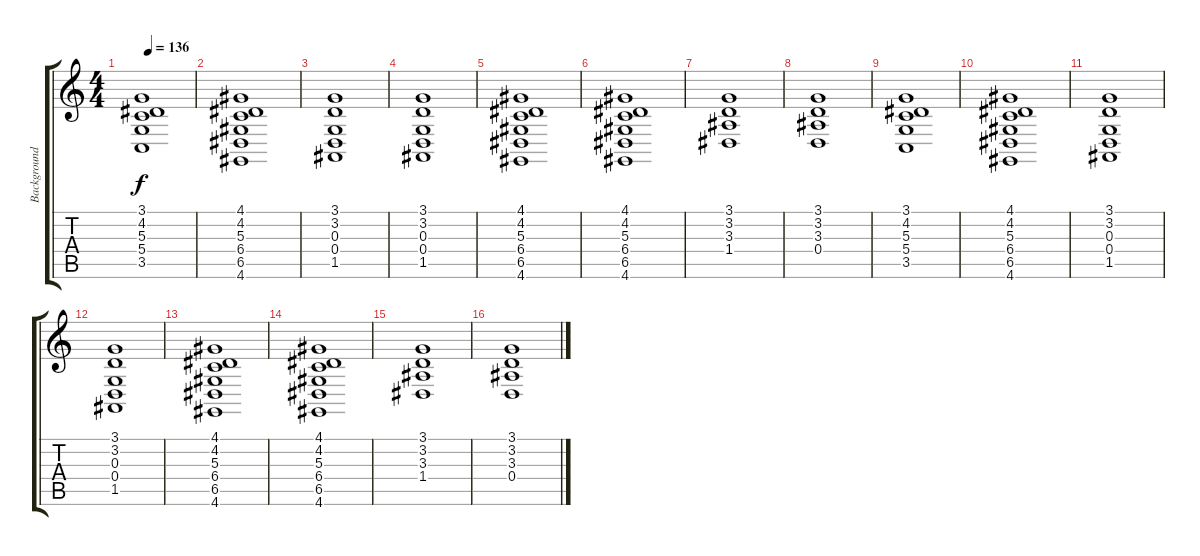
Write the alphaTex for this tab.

\track ("Background" "Background") {instrument stringensemble2}
\staff {score tabs}
\tuning (E4 B3 G3 D3 A2 E2) {hide}
\ts (4 4)
\tempo 136
\clef g2
\ks c
(3.1 4.2 5.3 5.4 3.5).1{dy f} |
(4.1 4.2 5.3 6.4 6.5 4.6).1 |
(3.1 3.2 0.3 0.4 1.5).1 |
(3.1 3.2 0.3 0.4 1.5).1 |
(4.1 4.2 5.3 6.4 6.5 4.6).1 |
(4.1 4.2 5.3 6.4 6.5 4.6).1 |
(3.1 3.2 3.3 1.4).1 |
(3.1 3.2 3.3 0.4).1 |
(3.1 4.2 5.3 5.4 3.5).1 |
(4.1 4.2 5.3 6.4 6.5 4.6).1 |
(3.1 3.2 0.3 0.4 1.5).1 |
(3.1 3.2 0.3 0.4 1.5).1 |
(4.1 4.2 5.3 6.4 6.5 4.6).1 |
(4.1 4.2 5.3 6.4 6.5 4.6).1 |
(3.1 3.2 3.3 1.4).1 |
(3.1 3.2 3.3 0.4).1
